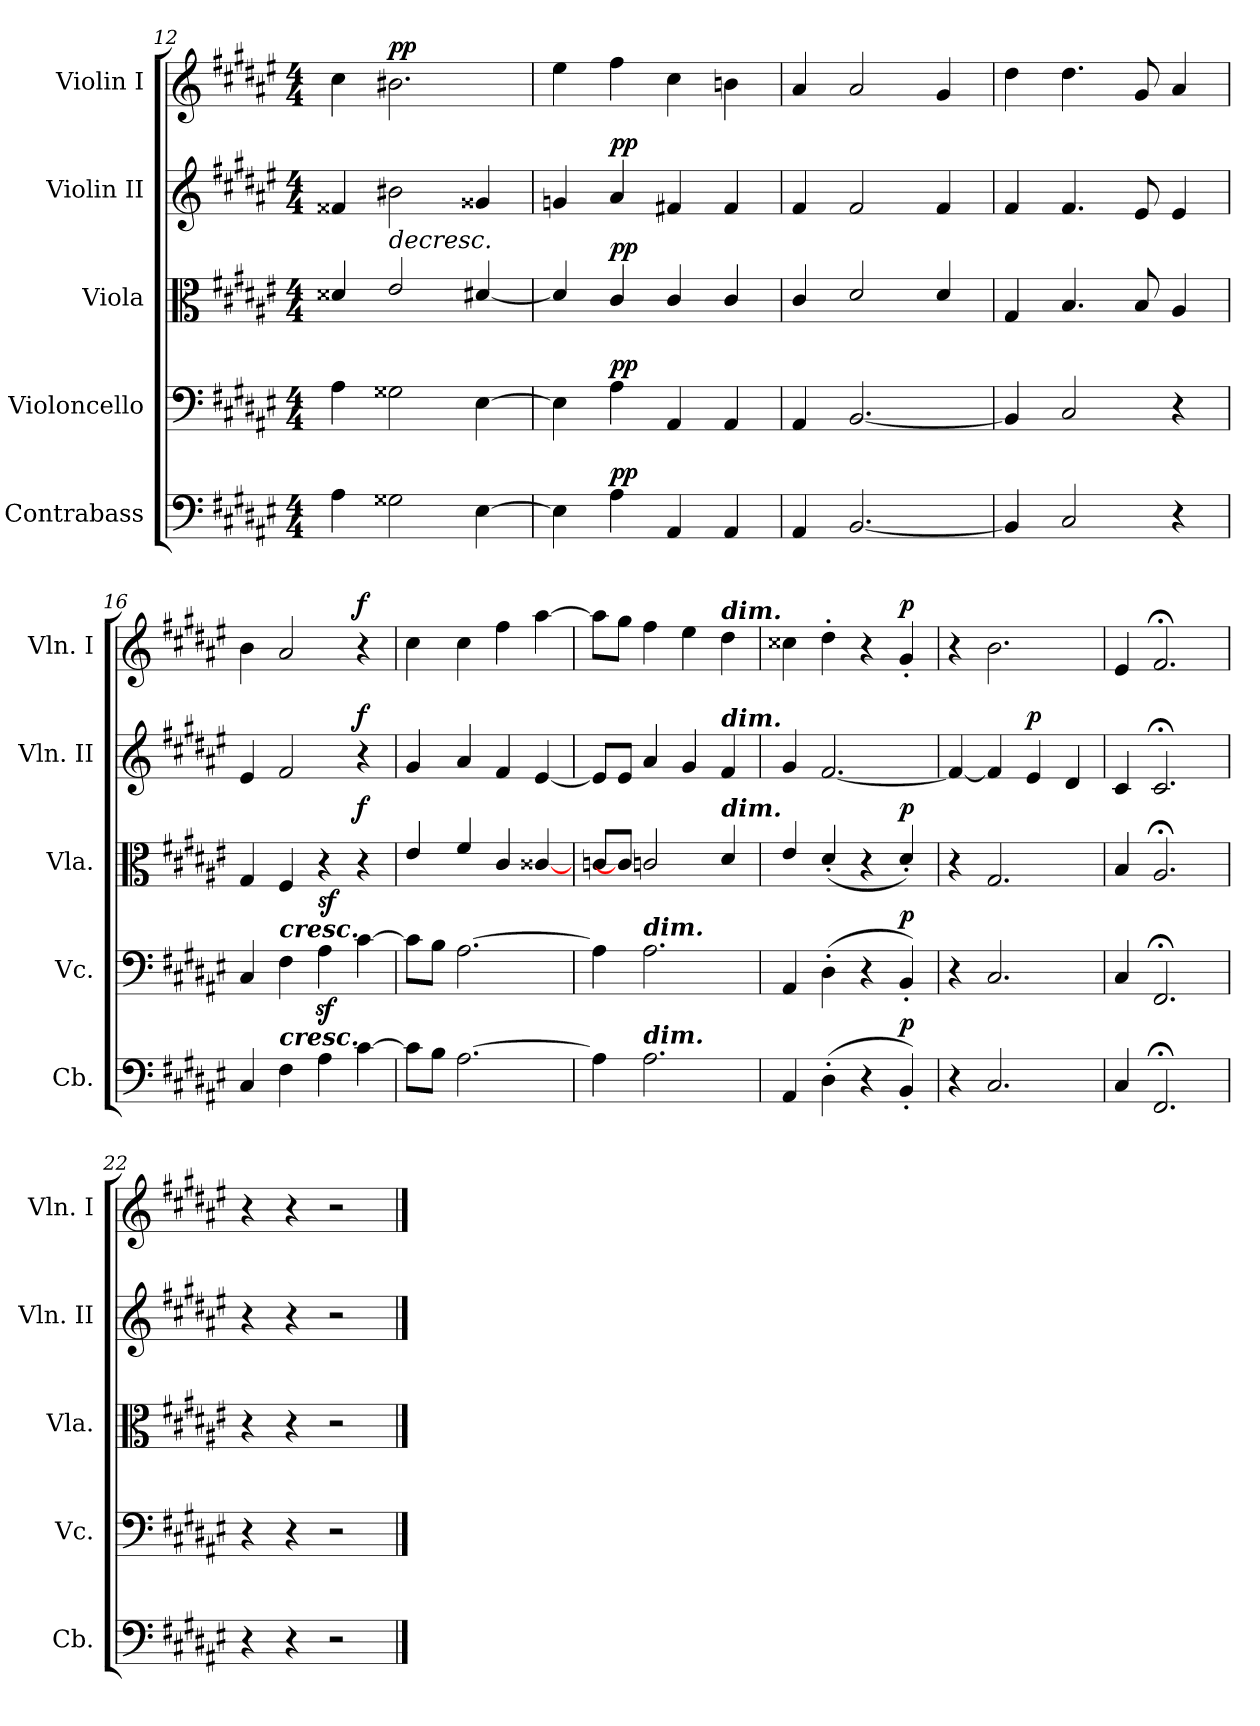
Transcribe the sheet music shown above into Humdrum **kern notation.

**kern	**dynam	**kern	**dynam	**kern	**dynam	**kern	**dynam	**kern	**dynam
*part5	*part5	*part4	*part4	*part3	*part3	*part2	*part2	*part1	*part1
*staff5	*staff5	*staff4	*staff4	*staff3	*staff3	*staff2	*staff2	*staff1	*staff1
*I"Contrabass	*	*I"Violoncello	*	*I"Viola	*	*I"Violin II	*	*I"Violin I	*
*I'Cb.	*	*I'Vc.	*	*I'Vla.	*	*I'Vln. II	*	*I'Vln. I	*
!!LO:PB:g=z
*clefF4	*	*clefF4	*	*clefC3	*	*clefG2	*	*clefG2	*
*ITrd7c12	*	*	*	*	*	*	*	*	*
*k[f#c#g#d#a#e#]	*	*k[f#c#g#d#a#e#]	*	*k[f#c#g#d#a#e#]	*	*k[f#c#g#d#a#e#]	*	*k[f#c#g#d#a#e#]	*
*F#:	*	*F#:	*	*F#:	*	*F#:	*	*F#:	*
*M4/4	*	*M4/4	*	*M4/4	*	*M4/4	*	*M4/4	*
=12	=12	=12	=12	=12	=12	=12	=12	=12	=12
4AA#\	.	4A#\	.	4d##X/	.	4f##X/	.	4cc#\	.
!	!	!	!	!	!	!	!LO:HP:b	!	!LO:DY:a
2GG##X\	.	2G##X\	.	2e#/	.	2b#X\	>	2.b#X\	pp
[4EE#\	.	[4E#\	.	[4d#X/	.	4g##X/	.	.	.
=13	=13	=13	=13	=13	=13	=13	=13	=13	=13
4EE#\]	.	4E#\]	.	4d#/]	.	4gn/	.	4ee#\	.
!	!LO:DY:a	!	!LO:DY:a	!	!LO:DY:a	!	!LO:DY:a	!	!
4AA#\	pp	4A#\	pp	4c#/	pp	4a#/	pp	4ff#\	.
4AAA#/	.	4AA#/	.	4c#/	.	4f#X/	.	4cc#\	.
4AAA#/	.	4AA#/	.	4c#/	.	4f#/	.	4bn\	.
=14	=14	=14	=14	=14	=14	=14	=14	=14	=14
4AAA#/	.	4AA#/	.	4c#/	.	4f#/	.	4a#/	.
[2.BBB/	.	[2.BB/	.	2d#/	.	2f#/	.	2a#/	.
.	.	.	.	4d#/	.	4f#/	.	4g#/	.
=15	=15	=15	=15	=15	=15	=15	=15	=15	=15
4BBB/]	.	4BB/]	.	4G#/	.	4f#/	.	4dd#\	.
2CC#/	.	2C#/	.	4.B/	.	4.f#/	.	4.dd#\	.
.	.	.	.	8B/	.	8e#/	.	8g#/	.
4r	.	4r	.	4A#/	.	4e#/	.	4a#/	.
=16	=16	=16	=16	=16	=16	=16	=16	=16	=16
4CC#/	.	4C#/	.	4G#/	.	4e#/	.	4b\	.
!	!	!LO:TX:a:Bi:t=cresc.	!	!	!	!	!	!	!
!LO:TX:a:Bi:t=cresc.	!	!	!	!	!	!	!	!	!
4FF#\	.	4F#\	.	4F#/	.	2f#/	.	2a#/	.
!	!	!	!	!	!LO:DY:b	!	!	!	!
4AA#\	.	4A#z<\	.	4r	sf	.	.	.	.
!	!	!	!	!	!LO:DY:a	!	!LO:DY:a	!	!LO:DY:a
[4C#\	.	[4c#\	.	4r	f	4r	f	4r	f
=17	=17	=17	=17	=17	=17	=17	=17	=17	=17
8C#\L]	.	8c#\L]	.	4e#/	.	4g#/	.	4cc#\	.
8BB\J	.	8B\J	.	.	.	.	.	.	.
[2.AA#\	.	[2.A#\	.	4f#/	.	4a#/	.	4cc#\	.
.	.	.	.	4c#/	.	4f#/	.	4ff#\	.
.	.	.	.	[4c##X/	.	[4e#/	.	[4aa#\	.
!!LO:LB:g=z
=18	=18	=18	=18	=18	=18	=18	=18	=18	=18
4AA#\]	.	4A#\]	.	8cn/L	.	8e#/L]	.	8aa#\L]	.
.	.	.	.	8c##/J]	.	8e#/J	.	8gg#\J	.
!	!	!LO:TX:a:Bi:t=dim.	!	!	!	!	!	!	!
!LO:TX:a:Bi:t=dim.	!	!	!	!	!	!	!	!	!
2.AA#\	.	2.A#\	.	2cn/	.	4a#/	.	4ff#\	.
.	.	.	.	.	.	4g#/	.	4ee#\	.
!	!	!	!	!	!	!	!	!LO:TX:a:Bi:t=dim.	!
!	!	!	!	!	!	!LO:TX:a:Bi:t=dim.	!	!	!
!	!	!	!	!LO:TX:a:Bi:t=dim.	!	!	!	!	!
.	.	.	.	4d#/	.	4f#/	.	4dd#\	.
=19	=19	=19	=19	=19	=19	=19	=19	=19	=19
4AAA#/	.	4AA#/	.	4e#/	.	4g#/	.	4cc##X\	.
(4DD#'\	.	(4D#'\	.	(4d#'/	.	[2.f#/	.	4dd#'\	.
4r	.	4r	.	4r	.	.	.	4r	.
!	!LO:DY:a	!	!LO:DY:a	!	!LO:DY:a	!	!	!	!LO:DY:a
4BBB'/)	p	4BB'/)	p	4d#'/)	p	.	.	4g#'/	p
=20	=20	=20	=20	=20	=20	=20	=20	=20	=20
4r	.	4r	.	4r	.	4f#/_	.	4r	.
2.CC#/	.	2.C#/	.	2.G#/	.	4f#/]	]	2.b\	.
!	!	!	!	!	!	!	!LO:DY:a	!	!
.	.	.	.	.	.	4e#/	p	.	.
.	.	.	.	.	.	4d#/	.	.	.
=21	=21	=21	=21	=21	=21	=21	=21	=21	=21
4CC#/	.	4C#/	.	4B/	.	4c#/	.	4e#/	.
2.FFF#;</	.	2.FF#;</	.	2.A#;</	.	2.c#;</	.	2.f#;</	.
=22	=22	=22	=22	=22	=22	=22	=22	=22	=22
4r	.	4r	.	4r	.	4r	.	4r	.
4r	.	4r	.	4r	.	4r	.	4r	.
2r	.	2r	.	2r	.	2r	.	2r	.
==	==	==	==	==	==	==	==	==	==
*-	*-	*-	*-	*-	*-	*-	*-	*-	*-
